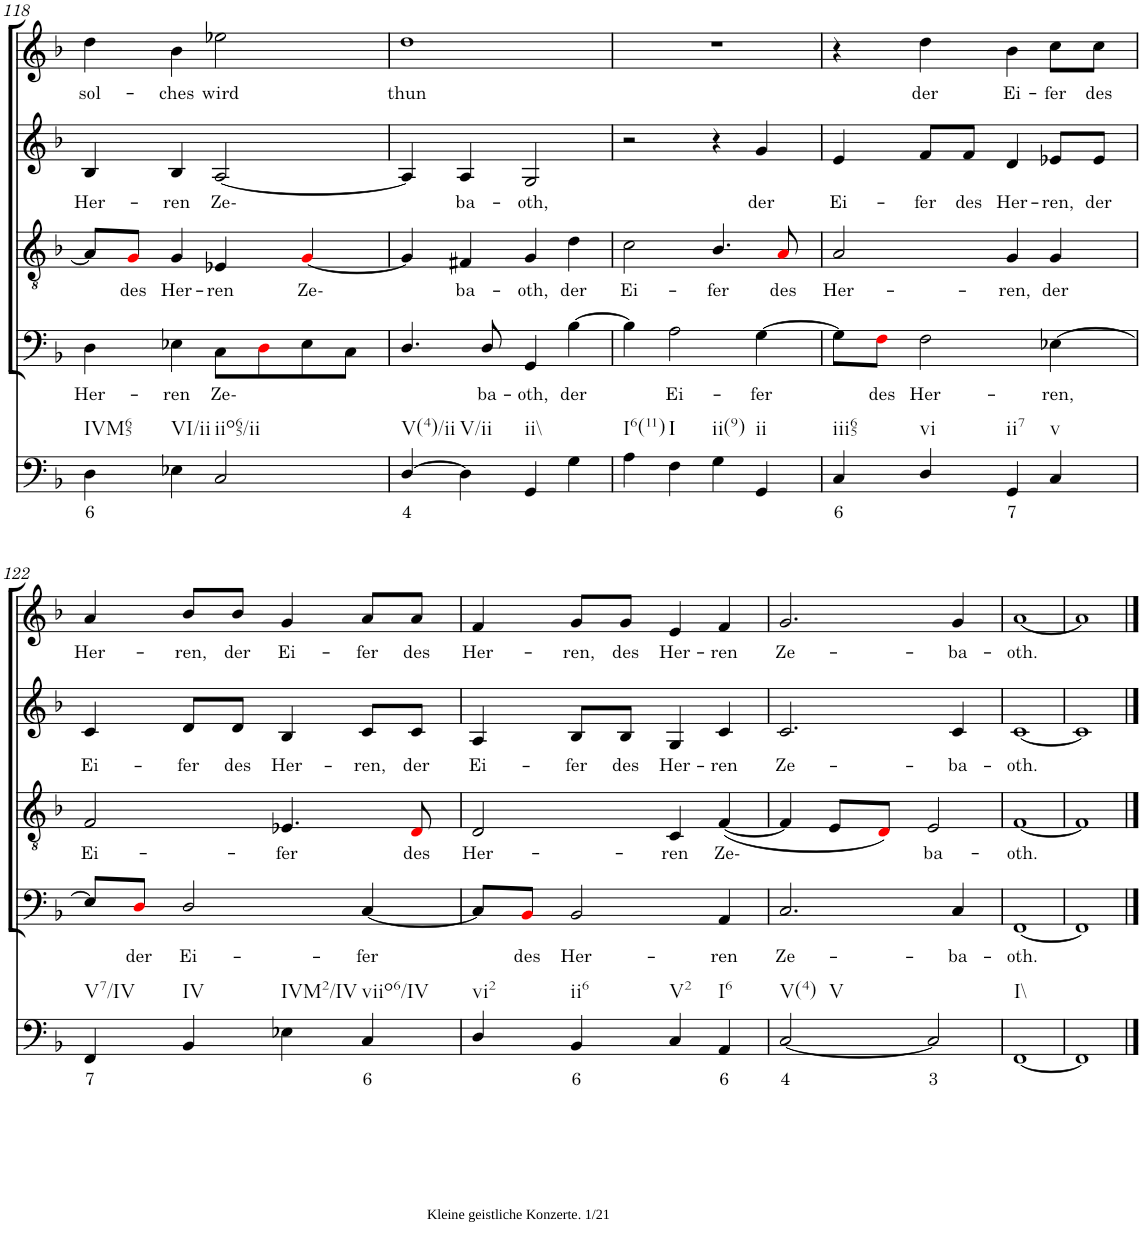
**kern	**text	**kern	**text	**kern	**text	**kern	**text	**kern	**text
*part5	*part5	*part4	*part4	*part3	*part3	*part2	*part2	*part1	*part1
*staff5	*staff5	*staff4	*staff4	*staff3	*staff3	*staff2	*staff2	*staff1	*staff1
*I"Continuo	*	*I"Bass	*	*I"Tenor	*	*I"Alto	*	*I"Soprano	*
!!LO:PB:g=z
*clefF4	*	*clefF4	*	*clefGv2	*	*clefG2	*	*clefG2	*
*k[b-]	*	*k[b-]	*	*k[b-]	*	*k[b-]	*	*k[b-]	*
*M4/4	*	*M4/4	*	*M4/4	*	*M4/4	*	*M4/4	*
=118	=118	=118	=118	=118	=118	=118	=118	=118	=118
!LO:TX:b:t=IVM65	!	!	!	!	!	!	!	!	!
!	!LO:LY:b	!	!LO:LY:b	!	!	!	!LO:LY:b	!	!LO:LY:b
4D\	6	4D\	Her-	8A/L]	.	4B-/	Her-	4dd\	sol-
!	!	!	!	!	!LO:LY:b	!	!	!	!
.	.	.	.	8Gi/J	des	.	.	.	.
!LO:TX:b:t=VI/ii	!	!	!	!	!	!	!	!	!
!	!	!	!LO:LY:b	!	!LO:LY:b	!	!LO:LY:b	!	!LO:LY:b
4E-X\	.	4E-X\	ren	4G/	Her-	4B-/	ren	4b-\	ches
!LO:TX:b:t=iio65/ii	!	!	!	!	!	!	!	!	!
!	!	!	!LO:LY:b	!	!LO:LY:b	!	!LO:LY:b	!	!LO:LY:b
2C/	.	8C\L	Ze-	4E-X/	ren	[2A/	Ze-	2ee-X\	wird
.	.	8Di\	.	.	.	.	.	.	.
!	!	!	!	!	!LO:LY:b	!	!	!	!
.	.	8E-\	.	[4Gi/	Ze-	.	.	.	.
.	.	8C\J	.	.	.	.	.	.	.
=119	=119	=119	=119	=119	=119	=119	=119	=119	=119
!LO:TX:b:t=V(4)/ii	!	!	!	!	!	!	!	!	!
!	!LO:LY:b	!	!	!	!	!	!	!	!LO:LY:b
[4D/	4	4.D/	.	4G/]	.	4A/]	.	1dd	thun
!LO:TX:b:t=V/ii	!	!	!	!	!	!	!	!	!
!	!	!	!	!	!LO:LY:b	!	!LO:LY:b	!	!
4D\]	.	.	.	4F#X/	ba-	4A/	ba-	.	.
!	!	!	!LO:LY:b	!	!	!	!	!	!
.	.	8D/	ba-	.	.	.	.	.	.
!LO:TX:b:t=ii\\	!	!	!	!	!	!	!	!	!
!	!	!	!LO:LY:b	!	!LO:LY:b	!	!LO:LY:b	!	!
4GG/	.	4GG/	oth,	4G/	oth,	2G/	oth,	.	.
!	!	!	!LO:LY:b	!	!LO:LY:b	!	!	!	!
4G\	.	[4B-\	der	4d\	der	.	.	.	.
=120	=120	=120	=120	=120	=120	=120	=120	=120	=120
!LO:TX:b:t=I6(11)	!	!	!	!	!	!	!	!	!
!	!	!	!	!	!LO:LY:b	!	!	!	!
4A\	.	4B-\]	.	2c\	Ei-	2r	.	1r	.
!LO:TX:b:t=I	!	!	!	!	!	!	!	!	!
!	!	!	!LO:LY:b	!	!	!	!	!	!
4F\	.	2A\	Ei-	.	.	.	.	.	.
!LO:TX:b:t=ii(9)	!	!	!	!	!	!	!	!	!
!	!	!	!	!	!LO:LY:b	!	!	!	!
4G\	.	.	.	4.B-/	fer	4r	.	.	.
!LO:TX:b:t=ii	!	!	!	!	!	!	!	!	!
!	!	!	!LO:LY:b	!	!	!	!LO:LY:b	!	!
4GG/	.	[4G\	fer	.	.	4g/	der	.	.
!	!	!	!	!	!LO:LY:b	!	!	!	!
.	.	.	.	8Ai/	des	.	.	.	.
=121	=121	=121	=121	=121	=121	=121	=121	=121	=121
!LO:TX:b:t=iii65	!	!	!	!	!	!	!	!	!
!	!LO:LY:b	!	!	!	!LO:LY:b	!	!LO:LY:b	!	!
4C/	6	8G\L]	.	2A/	Her-	4e/	Ei-	4r	.
!	!	!	!LO:LY:b	!	!	!	!	!	!
.	.	8Fi\J	des	.	.	.	.	.	.
!LO:TX:b:t=vi	!	!	!	!	!	!	!	!	!
!	!	!	!LO:LY:b	!	!	!	!LO:LY:b	!	!LO:LY:b
4D/	.	2F\	Her-	.	.	8f/L	fer	4dd\	der
!	!	!	!	!	!	!	!LO:LY:b	!	!
.	.	.	.	.	.	8f/J	des	.	.
!LO:TX:b:t=ii7	!	!	!	!	!	!	!	!	!
!	!LO:LY:b	!	!	!	!LO:LY:b	!	!LO:LY:b	!	!LO:LY:b
4GG/	7	.	.	4G/	ren,	4d/	Her-	4b-\	Ei-
!LO:TX:b:t=v	!	!	!	!	!	!	!	!	!
!	!	!	!LO:LY:b	!	!LO:LY:b	!	!LO:LY:b	!	!LO:LY:b
4C/	.	[4E-X\	ren,	4G/	der	8e-X/L	ren,	8cc\L	fer
!	!	!	!	!	!	!	!LO:LY:b	!	!LO:LY:b
.	.	.	.	.	.	8e-/J	der	8cc\J	des
!!LO:LB:g=z
=122	=122	=122	=122	=122	=122	=122	=122	=122	=122
!LO:TX:b:t=V7/IV	!	!	!	!	!	!	!	!	!
!	!LO:LY:b	!	!	!	!LO:LY:b	!	!LO:LY:b	!	!LO:LY:b
4FF/	7	8E-/L]	.	2F/	Ei-	4c/	Ei-	4a/	Her-
!	!	!	!LO:LY:b	!	!	!	!	!	!
.	.	8Di/J	der	.	.	.	.	.	.
!LO:TX:b:t=IV	!	!	!	!	!	!	!	!	!
!	!	!	!LO:LY:b	!	!	!	!LO:LY:b	!	!LO:LY:b
4BB-/	.	2D/	Ei-	.	.	8d/L	fer	8b-/L	ren,
!	!	!	!	!	!	!	!LO:LY:b	!	!LO:LY:b
.	.	.	.	.	.	8d/J	des	8b-/J	der
!LO:TX:b:t=IVM2/IV	!	!	!	!	!	!	!	!	!
!	!	!	!	!	!LO:LY:b	!	!LO:LY:b	!	!LO:LY:b
4E-X\	.	.	.	4.E-X/	fer	4B-/	Her-	4g/	Ei-
!LO:TX:b:t=viio6/IV	!	!	!	!	!	!	!	!	!
!	!LO:LY:b	!	!LO:LY:b	!	!	!	!LO:LY:b	!	!LO:LY:b
4C/	6	[4C/	fer	.	.	8c/L	ren,	8a/L	fer
!	!	!	!	!	!LO:LY:b	!	!LO:LY:b	!	!LO:LY:b
.	.	.	.	8Di/	des	8c/J	der	8a/J	des
=123	=123	=123	=123	=123	=123	=123	=123	=123	=123
!LO:TX:b:t=Kleine geistliche Konzerte. 1/21	!	!	!	!	!	!	!	!	!
!LO:TX:b:t=vi2	!	!	!	!	!	!	!	!	!
!	!	!	!	!	!LO:LY:b	!	!LO:LY:b	!	!LO:LY:b
4D/	.	8C/L]	.	2D/	Her-	4A/	Ei-	4f/	Her-
!	!	!	!LO:LY:b	!	!	!	!	!	!
.	.	8BB-i/J	des	.	.	.	.	.	.
!LO:TX:b:t=ii6	!	!	!	!	!	!	!	!	!
!	!LO:LY:b	!	!LO:LY:b	!	!	!	!LO:LY:b	!	!LO:LY:b
4BB-/	6	2BB-/	Her-	.	.	8B-/L	fer	8g/L	ren,
!	!	!	!	!	!	!	!LO:LY:b	!	!LO:LY:b
.	.	.	.	.	.	8B-/J	des	8g/J	des
!LO:TX:b:t=V2	!	!	!	!	!	!	!	!	!
!	!	!	!	!	!LO:LY:b	!	!LO:LY:b	!	!LO:LY:b
4C/	.	.	.	4C/	ren	4G/	Her-	4e/	Her-
!LO:TX:b:t=I6	!	!	!	!	!	!	!	!	!
!	!LO:LY:b	!	!LO:LY:b	!	!LO:LY:b	!	!LO:LY:b	!	!LO:LY:b
4AA/	6	4AA/	ren	([4F/	Ze-	4c/	ren	4f/	ren
=124	=124	=124	=124	=124	=124	=124	=124	=124	=124
!LO:TX:b:t=V(4)	!	!	!	!	!	!	!	!	!
!LO:TX:b:t=V	!	!	!	!	!	!	!	!	!
!	!LO:LY:b	!	!LO:LY:b	!	!	!	!LO:LY:b	!	!LO:LY:b
[2C/	4	2.C/	Ze-	4F/]	.	2.c/	Ze-	2.g/	Ze-
.	.	.	.	8E/L	.	.	.	.	.
.	.	.	.	8Di/J)	.	.	.	.	.
!	!LO:LY:b	!	!	!	!LO:LY:b	!	!	!	!
2C/]	3	.	.	2E/	ba-	.	.	.	.
!	!	!	!LO:LY:b	!	!	!	!LO:LY:b	!	!LO:LY:b
.	.	4C/	ba-	.	.	4c/	ba-	4g/	ba-
=125	=125	=125	=125	=125	=125	=125	=125	=125	=125
!LO:TX:b:t=I\\	!	!	!	!	!	!	!	!	!
!	!	!	!LO:LY:b	!	!LO:LY:b	!	!LO:LY:b	!	!LO:LY:b
[1FF	.	[1FF	oth.	[1F	oth.	[1c	oth.	[1a	oth.
=126	=126	=126	=126	=126	=126	=126	=126	=126	=126
1FF]	.	1FF]	.	1F]	.	1c]	.	1a]	.
==	==	==	==	==	==	==	==	==	==
*-	*-	*-	*-	*-	*-	*-	*-	*-	*-
